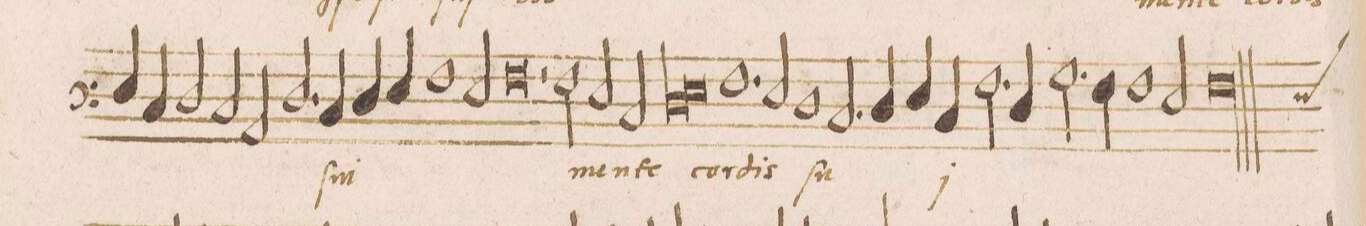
**kern	**text
*I"BASVS	*
*clefF3	*
*k[]	*
*met(C|)	*
*M2/1	*
4G/	.
4E/	.
2F/	.
=103	=103
2E/	.
2C/	.
2.F/	.
4E/	ſu-
=104	=104
4F/	-i
4G/	.
1A	.
2G/	.
=105	=105
0A	.
=106	=106
2r	.
2A\	men-
2G/	.
2E/	-te
=107	=107
*lig	*
1F	cor-
1G	.
*Xlig	*
=108	=108
1.A	-dis
2G/	.
=109	=109
1F	ſ-
2.E/	.
4F/	.
=110	=110
4G/	.
4E/	-i
2.A\	.
4F/	.
2.B\	.
=111	=111
4A\	.
1A	.
2G/	.
=112	=112
*custos:G	*
0A	.
=113||	=113||
*M2/1	*
*met(C|)	*
*-	*-
